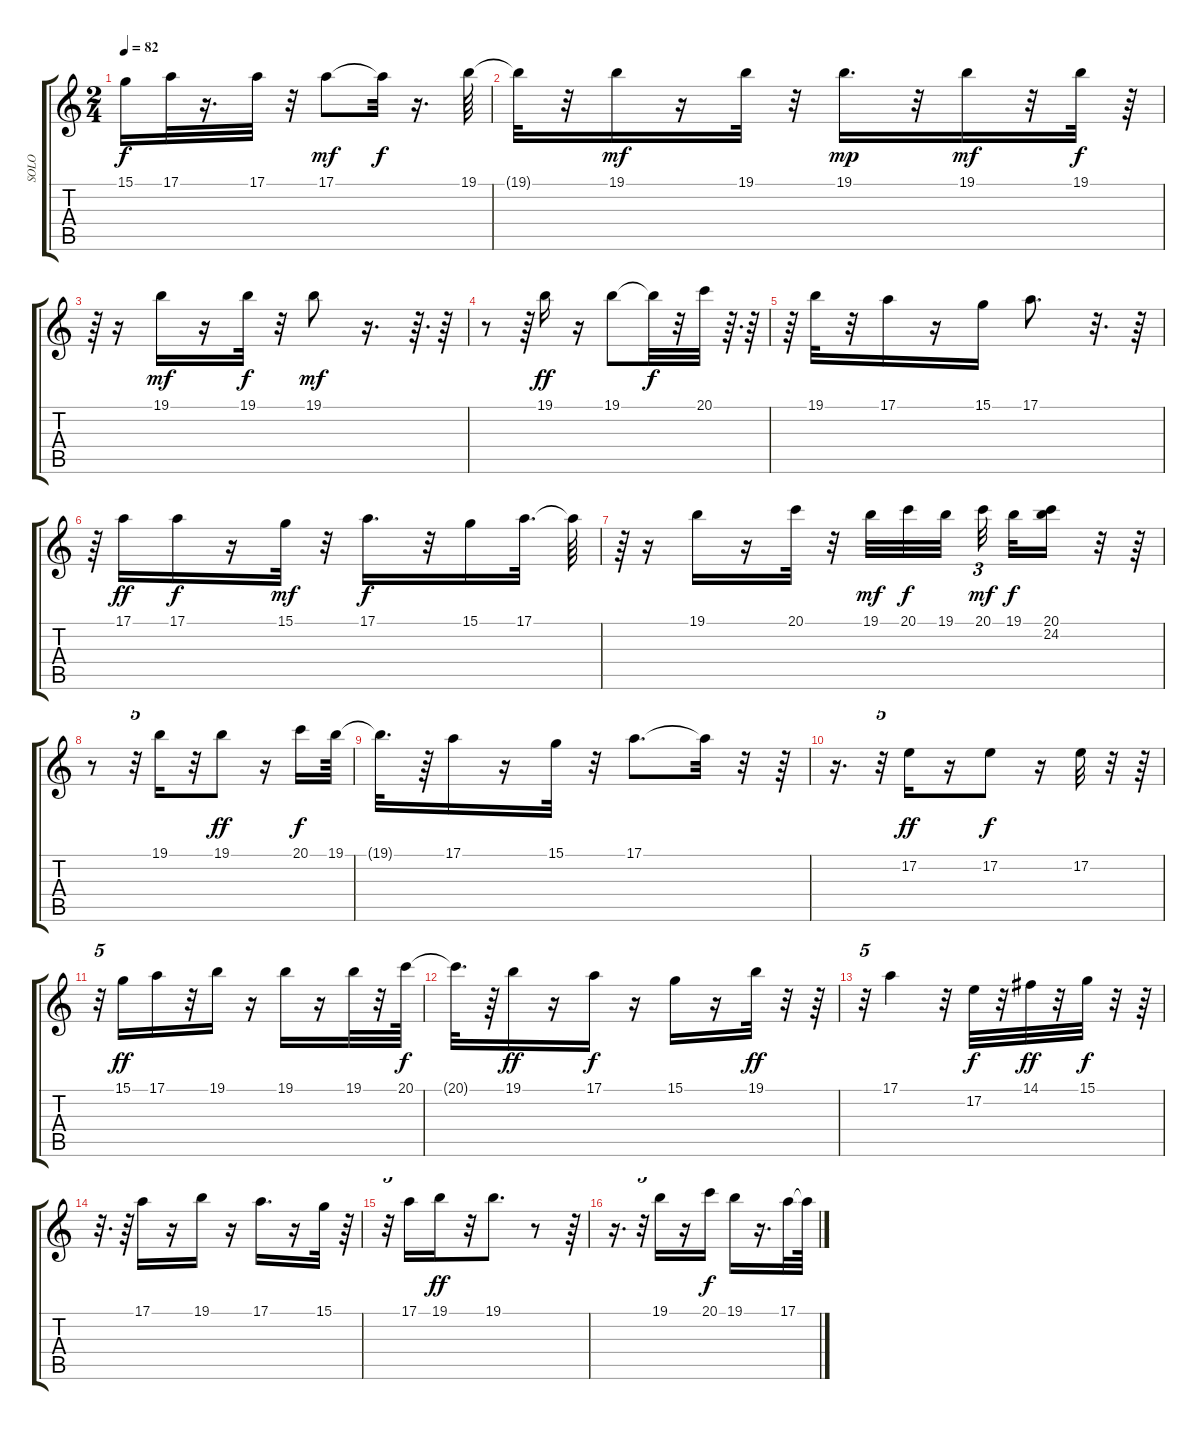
\track ("SOLO" "SOLO") {instrument recorder}
\staff {score tabs}
\tuning (E4 B3 G3 D3 A2 E2) {hide}
\ts (2 4)
\tempo 82
\clef g2
\ks c
15.1{t}.16{dy f} 17.1.32 r.16{d} 17.1.32 r.32 17.1.8{dy mf} 17.1{t}.32{dy f} r.16{d} 19.1.64 |
19.1{t}.32 r.32 19.1.16{dy mf} r.16 19.1.32 r.32 19.1.16{d dy mp} r.32 19.1.16{dy mf} r.32 19.1.32{dy f} r.64 |
r.64 r.16 19.1.16{dy mf} r.16 19.1.32{dy f} r.32 19.1.8{dy mf} r.16{d} r.64{d} r.64 |
r.8 r.64 19.1.16{dy ff} r.16 19.1.8 19.1{t}.32{dy f} r.32 20.1.32 r.64{d} r.64 |
r.64 19.1.32 r.32 17.1.16 r.16 15.1.16 17.1.8{d} r.32{d} r.64 |
r.64 17.1.16{dy ff} 17.1.16{dy f} r.16 15.1.32{dy mf} r.32 17.1.16{d dy f} r.32 15.1.16 17.1.32{d} 17.1{t}.64 |
r.64 r.16 19.1.16 r.16 20.1.32 r.32 19.1.32{dy mf} 20.1.32{dy f} 19.1.32 20.1.32{tu (3 2) dy mf} 19.1.32{dy f} (20.1 24.2).16 r.32 r.64 |
r.8 r.32{tu (5 4)} 19.1.16 r.32 19.1.8{dy ff} r.16 20.1.16{dy f} 19.1.64 |
19.1{t}.32{d} r.64 17.1.16 r.16 15.1.32 r.32 17.1.8{d} 17.1{t}.32 r.32 r.64 |
r.16{d} r.32{tu (5 4)} 17.2.16{dy ff} r.16 17.2.8{dy f} r.16 17.2.32 r.32 r.64 |
r.32{tu (5 4)} 15.1.16{dy ff} 17.1.16 r.32 19.1.16 r.16 19.1.16 r.16 19.1.32 r.32 20.1.64{dy f} |
20.1{t}.32{d} r.64 19.1.16{dy ff} r.16 17.1.16{dy f} r.16 15.1.16 r.16 19.1.32{dy ff} r.32 r.64 |
r.32{tu (5 4)} 17.1.4 r.32 17.2.32{dy f} r.32 14.1.32{dy ff} r.32 15.1.32{dy f} r.32 r.64 |
r.32{d} r.64 17.1.16 r.16 19.1.16 r.16 17.1.16{d} r.16 15.1.32 r.64 |
r.32{tu (5 4)} 17.1.16 19.1.16{dy ff} r.32 19.1.8{d} r.8 r.64 |
r.16{d} r.32{tu (5 4)} 19.1.16 r.16 20.1.16{dy f} 19.1.16 r.16{d} 17.1.32 17.1{t}.64
